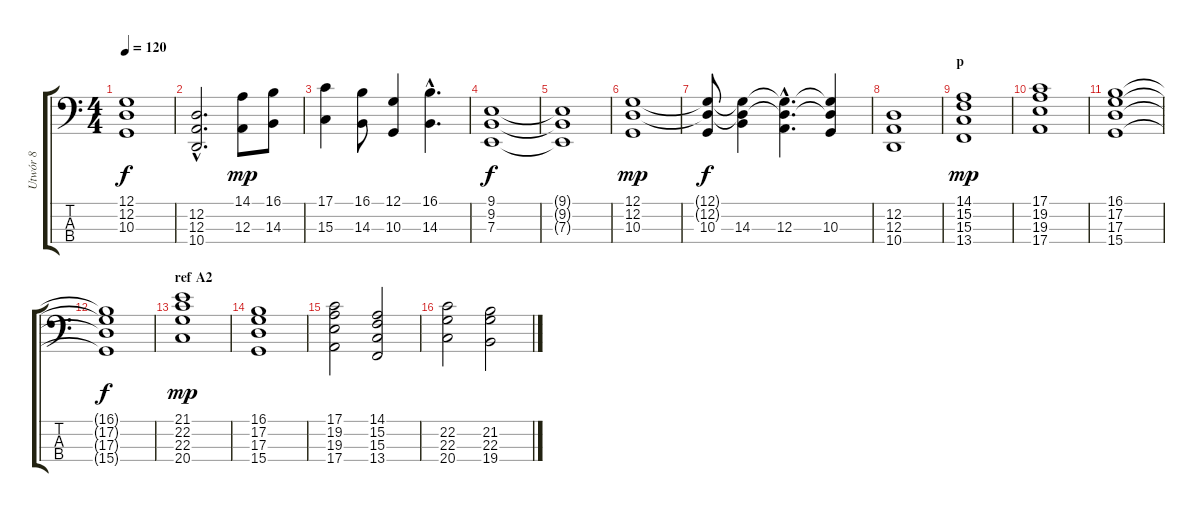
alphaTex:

\track ("Utwór 8" "Utwór 8") {instrument stringensemble1}
\staff {score tabs}
\tuning (G2 D2 A1 E1) {hide}
\ts (4 4)
\tempo 120
\clef f4
\ks c
(12.1{t} 12.2{t} 10.3{t}).1{dy f} |
(12.2{hac} 12.3{hac} 10.4{hac}).2{d} (14.1 12.3).8{dy mp} (16.1 14.3).8 |
(17.1 15.3).4 (16.1 14.3).8 (12.1 10.3).4 (16.1{hac} 14.3{hac}).4{d} |
(9.1 9.2 7.3).1{dy f} |
(9.1{t} 9.2{t} 7.3{t}).1 |
(12.1 12.2 10.3).1{dy mp} |
(12.1{t} 12.2{t} 10.3).8{dy f} (12.1{t} 12.2{t} 14.3).4 (12.1{hac t} 12.2{hac t} 12.3{hac}).4{d} (12.1{t} 12.2{t} 10.3).4 |
(12.2 12.3 10.4).1 |
\section ("" "p")
(14.1 15.2 15.3 13.4).1{dy mp} |
(17.1 19.2 19.3 17.4).1 |
(16.1 17.2 17.3 15.4).1 |
(16.1{t} 17.2{t} 17.3{t} 15.4{t}).1{dy f} |
\section ("" "ref A2")
(21.1 22.2 22.3 20.4).1{dy mp} |
(16.1 17.2 17.3 15.4).1 |
(17.1 19.2 19.3 17.4).2 (14.1 15.2 15.3 13.4).2 |
(22.2 22.3 20.4).2 (21.2 22.3 19.4).2
